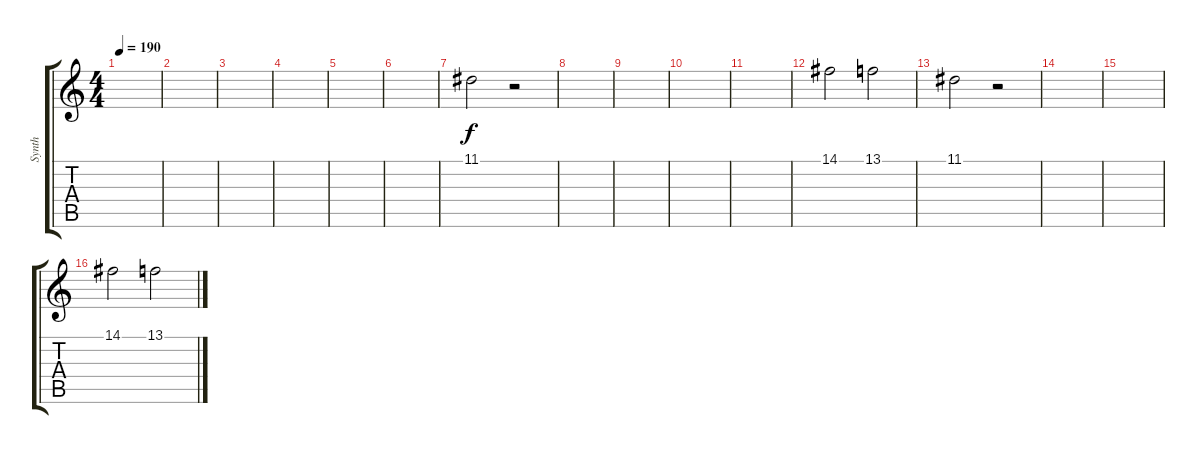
\track ("Synth" "Synth") {instrument musicbox}
\staff {score tabs}
\tuning (E4 B3 G3 D3 A2 E2) {hide}
\ts (4 4)
\tempo 190
\clef g2
\ks c
|
|
|
|
|
|
11.1.2 r.2 |
|
|
|
|
14.1.2 13.1.2 |
11.1.2 r.2 |
|
|
14.1.2 13.1.2
